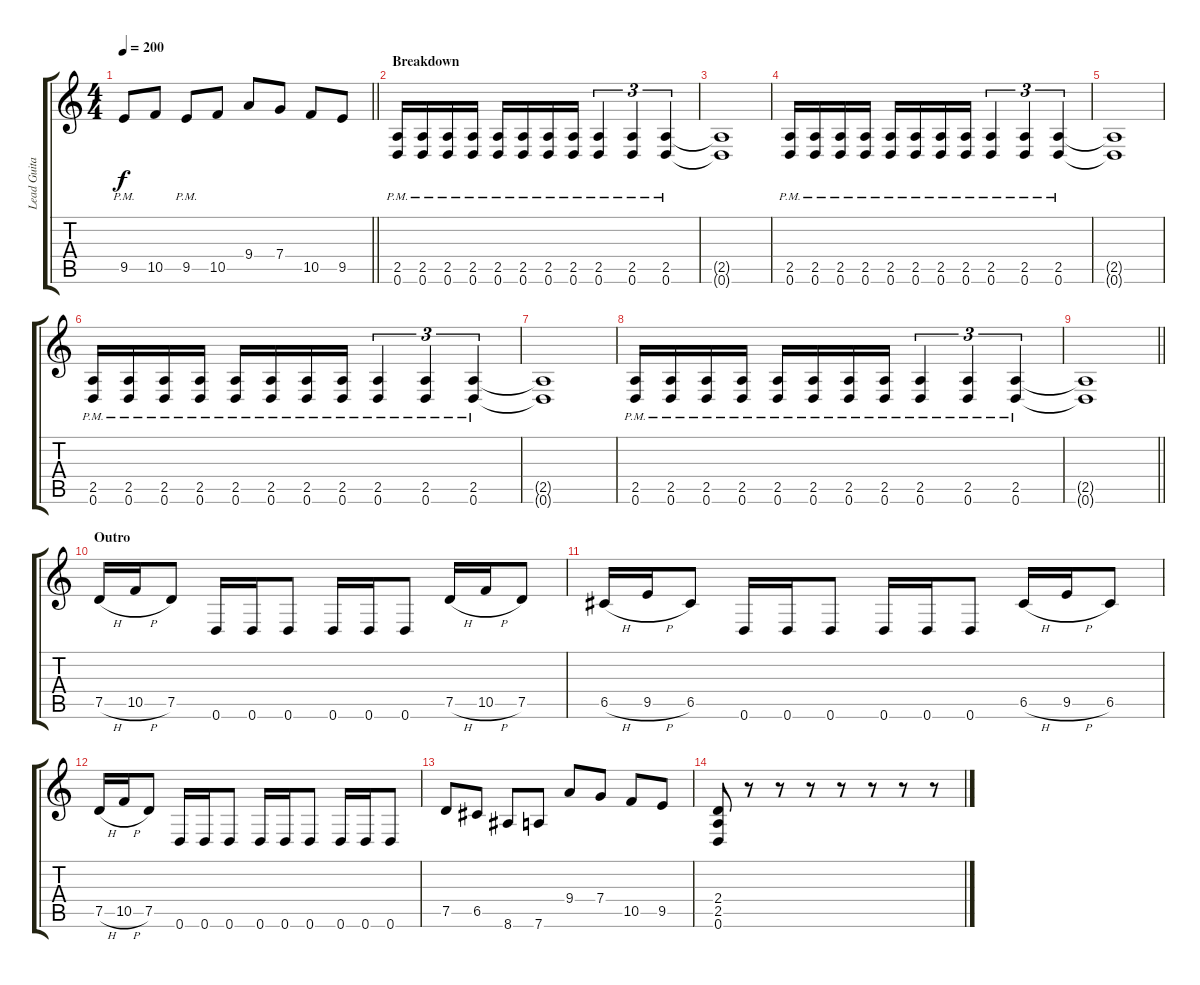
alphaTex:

\track ("Lead Guitar (Oli Herbert)" "Lead Guita") {instrument distortionguitar}
\staff {score tabs}
\tuning (D4 A3 F3 C3 G2 D2) {hide}
\ts (4 4)
\tempo 200
\clef g2
\barLineRight lightlight
\ks c
9.5{pm}.8{dy f} 10.5.8 9.5{pm}.8 10.5.8 9.4.8 7.4.8 10.5.8 9.5.8 |
\section ("" "Breakdown")
(2.5{pm} 0.6{pm}).16 (2.5{pm} 0.6{pm}).16 (2.5{pm} 0.6{pm}).16 (2.5{pm} 0.6{pm}).16 (2.5{pm} 0.6{pm}).16 (2.5{pm} 0.6{pm}).16 (2.5{pm} 0.6{pm}).16 (2.5{pm} 0.6{pm}).16 (2.5{pm} 0.6{pm}).4{tu (3 2)} (2.5{pm} 0.6{pm}).4{tu (3 2)} (2.5{pm} 0.6{pm}).4{tu (3 2)} |
(2.5{t} 0.6{t}).1 |
(2.5{pm} 0.6{pm}).16 (2.5{pm} 0.6{pm}).16 (2.5{pm} 0.6{pm}).16 (2.5{pm} 0.6{pm}).16 (2.5{pm} 0.6{pm}).16 (2.5{pm} 0.6{pm}).16 (2.5{pm} 0.6{pm}).16 (2.5{pm} 0.6{pm}).16 (2.5{pm} 0.6{pm}).4{tu (3 2)} (2.5{pm} 0.6{pm}).4{tu (3 2)} (2.5{pm} 0.6{pm}).4{tu (3 2)} |
(2.5{t} 0.6{t}).1 |
(2.5{pm} 0.6{pm}).16 (2.5{pm} 0.6{pm}).16 (2.5{pm} 0.6{pm}).16 (2.5{pm} 0.6{pm}).16 (2.5{pm} 0.6{pm}).16 (2.5{pm} 0.6{pm}).16 (2.5{pm} 0.6{pm}).16 (2.5{pm} 0.6{pm}).16 (2.5{pm} 0.6{pm}).4{tu (3 2)} (2.5{pm} 0.6{pm}).4{tu (3 2)} (2.5{pm} 0.6{pm}).4{tu (3 2)} |
(2.5{t} 0.6{t}).1 |
(2.5{pm} 0.6{pm}).16 (2.5{pm} 0.6{pm}).16 (2.5{pm} 0.6{pm}).16 (2.5{pm} 0.6{pm}).16 (2.5{pm} 0.6{pm}).16 (2.5{pm} 0.6{pm}).16 (2.5{pm} 0.6{pm}).16 (2.5{pm} 0.6{pm}).16 (2.5{pm} 0.6{pm}).4{tu (3 2)} (2.5{pm} 0.6{pm}).4{tu (3 2)} (2.5{pm} 0.6{pm}).4{tu (3 2)} |
\barLineRight lightlight
(2.5{t} 0.6{t}).1 |
\section ("" "Outro")
7.5{h}.16 10.5{h}.16 7.5.8 0.6.16 0.6.16 0.6.8 0.6.16 0.6.16 0.6.8 7.5{h}.16 10.5{h}.16 7.5.8 |
6.5{h}.16 9.5{h}.16 6.5.8 0.6.16 0.6.16 0.6.8 0.6.16 0.6.16 0.6.8 6.5{h}.16 9.5{h}.16 6.5.8 |
7.5{h}.16 10.5{h}.16 7.5.8 0.6.16 0.6.16 0.6.8 0.6.16 0.6.16 0.6.8 0.6.16 0.6.16 0.6.8 |
7.5.8 6.5.8 8.6.8 7.6.8 9.4.8 7.4.8 10.5.8 9.5.8 |
(2.4 2.5 0.6).8 r.8 r.8 r.8 r.8 r.8 r.8 r.8
